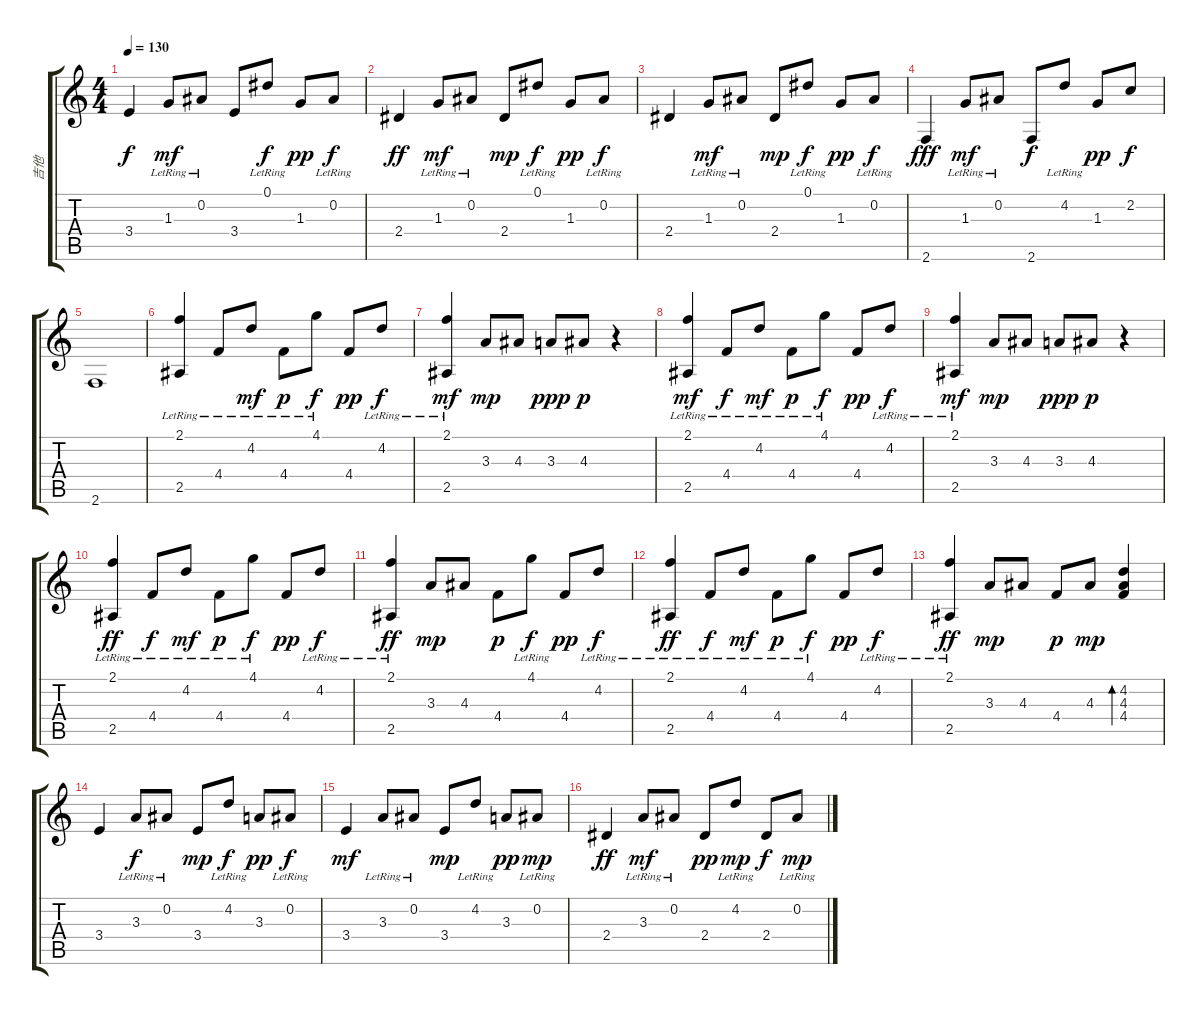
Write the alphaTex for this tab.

\track ("吉他" "吉他") {instrument acousticguitarsteel}
\staff {score tabs}
\tuning (Eb4 Bb3 Gb3 Db3 Ab2 Eb2) {hide}
\ts (4 4)
\tempo 130
\clef g2
\ks c
3.4.4{dy f} 1.3{lr}.8{dy mf} 0.2{lr}.8 3.4.8 0.1{lr}.8{dy f} 1.3.8{dy pp} 0.2{lr}.8{dy f} |
2.4.4{dy ff} 1.3{lr}.8{dy mf} 0.2{lr}.8 2.4.8{dy mp} 0.1{lr}.8{dy f} 1.3.8{dy pp} 0.2{lr}.8{dy f} |
2.4.4 1.3{lr}.8{dy mf} 0.2{lr}.8 2.4.8{dy mp} 0.1{lr}.8{dy f} 1.3.8{dy pp} 0.2{lr}.8{dy f} |
2.6.4{dy fff} 1.3{lr}.8{dy mf} 0.2{lr}.8 2.6.8{dy f} 4.2{lr}.8 1.3.8{dy pp} 2.2.8{dy f} |
2.6.1 |
(2.1{lr} 2.5).4 4.4{lr}.8 4.2{lr}.8{dy mf} 4.4{lr}.8{dy p} 4.1{lr}.8{dy f} 4.4.8{dy pp} 4.2{lr}.8{dy f} |
(2.1{lr} 2.5).4{dy mf} 3.3.8{dy mp} 4.3.8 3.3.8{dy ppp} 4.3.8{dy p} r.4 |
(2.1{lr} 2.5).4{dy mf} 4.4{lr}.8{dy f} 4.2{lr}.8{dy mf} 4.4{lr}.8{dy p} 4.1{lr}.8{dy f} 4.4.8{dy pp} 4.2{lr}.8{dy f} |
(2.1{lr} 2.5).4{dy mf} 3.3.8{dy mp} 4.3.8 3.3.8{dy ppp} 4.3.8{dy p} r.4 |
(2.1{lr} 2.5).4{dy ff} 4.4{lr}.8{dy f} 4.2{lr}.8{dy mf} 4.4{lr}.8{dy p} 4.1{lr}.8{dy f} 4.4.8{dy pp} 4.2{lr}.8{dy f} |
(2.1{lr} 2.5).4{dy ff} 3.3.8{dy mp} 4.3.8 4.4.8{dy p} 4.1{lr}.8{dy f} 4.4.8{dy pp} 4.2{lr}.8{dy f} |
(2.1{lr} 2.5).4{dy ff} 4.4{lr}.8{dy f} 4.2{lr}.8{dy mf} 4.4{lr}.8{dy p} 4.1{lr}.8{dy f} 4.4.8{dy pp} 4.2{lr}.8{dy f} |
(2.1{lr} 2.5).4{dy ff} 3.3.8{dy mp} 4.3.8 4.4.8{dy p} 4.3.8{dy mp} (4.2 4.3 4.4).4{bd 480} |
3.4.4 3.3{lr}.8{dy f} 0.2{lr}.8 3.4.8{dy mp} 4.2{lr}.8{dy f} 3.3.8{dy pp} 0.2{lr}.8{dy f} |
3.4.4{dy mf} 3.3{lr}.8 0.2{lr}.8 3.4.8{dy mp} 4.2{lr}.8 3.3.8{dy pp} 0.2{lr}.8{dy mp} |
2.4.4{dy ff} 3.3{lr}.8{dy mf} 0.2{lr}.8 2.4.8{dy pp} 4.2{lr}.8{dy mp} 2.4.8{dy f} 0.2{lr}.8{dy mp}
